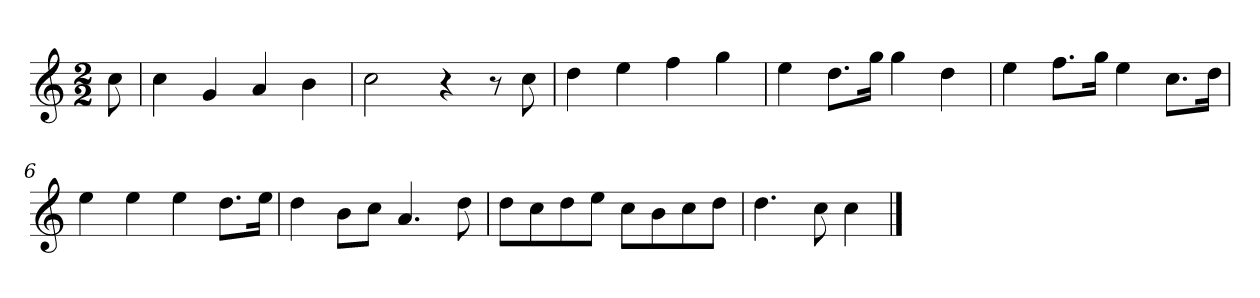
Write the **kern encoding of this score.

**kern
*part1
*staff1
*k[]
*M2/2
*MM120
=
8cc
=1
4cc
4g
4a
4b
=2
2cc
4r
8r
8cc
=3
4dd
4ee
4ff
4gg
=4
4ee
8.ddL
16ggJk
4gg
4dd
=5
4ee
8.ffL
16ggJk
4ee
8.ccL
16ddJk
=6
4ee
4ee
4ee
8.ddL
16eeJk
=7
4dd
8bL
8ccJ
4.a
8dd
=8
8ddL
8cc
8dd
8eeJ
8ccL
8b
8cc
8ddJ
=9
4.dd
8cc
4cc
==
*-
